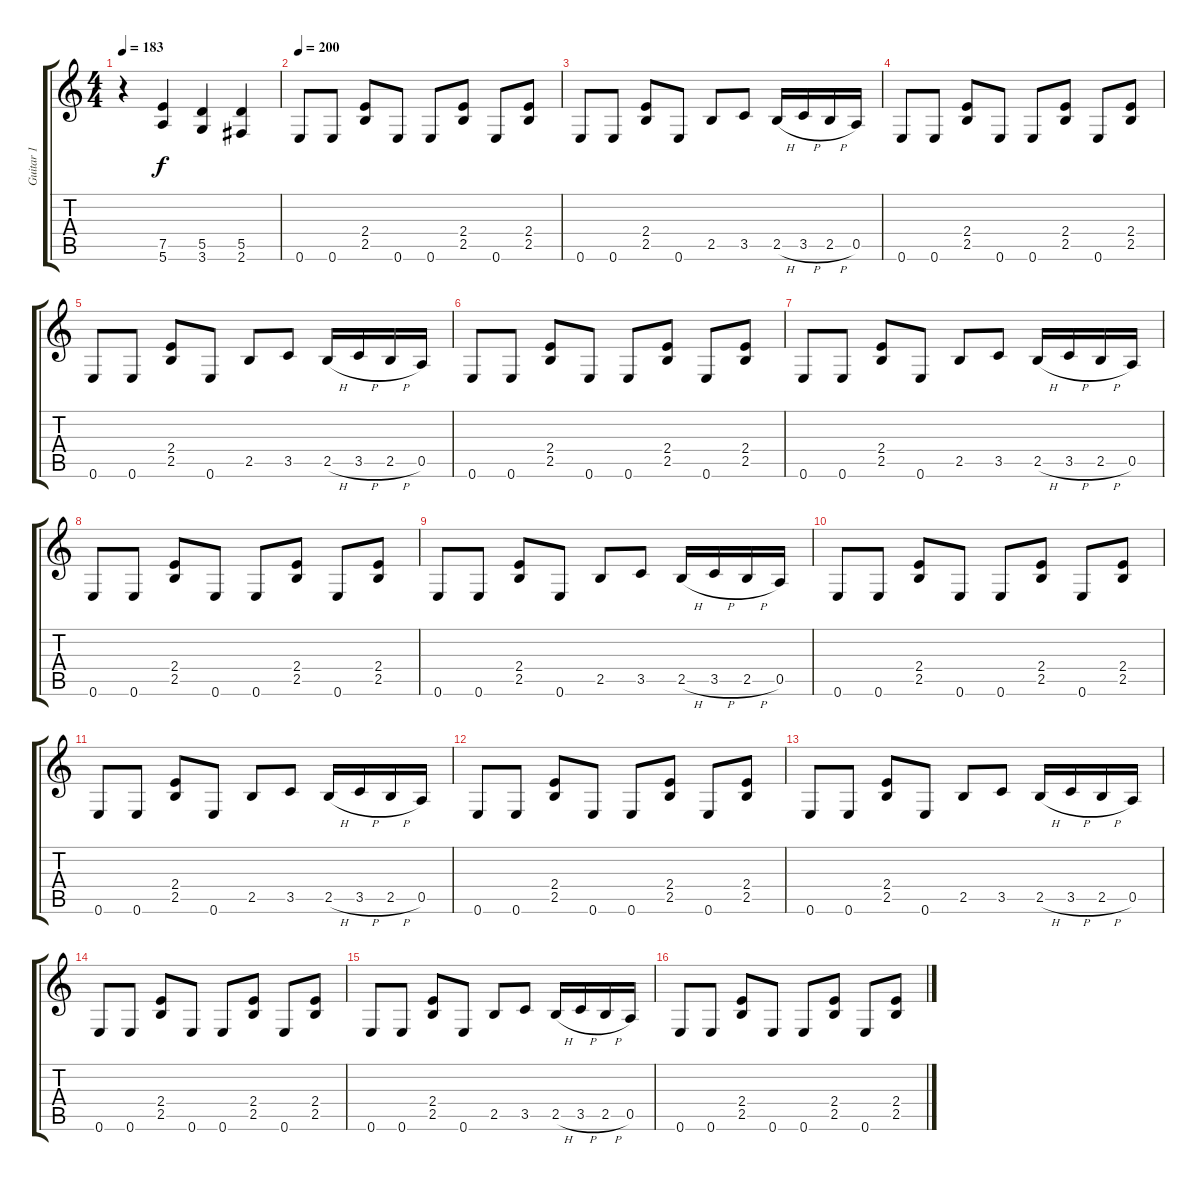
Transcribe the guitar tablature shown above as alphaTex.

\track ("Guitar 1" "Guitar 1") {instrument distortionguitar}
\staff {score tabs}
\tuning (E4 B3 G3 D3 A2 E2) {hide}
\ts (4 4)
\tempo 183
\clef g2
\ks c
r.4{dy f} (7.5 5.6).4 (5.5 3.6).4 (5.5 2.6).4 |
\tempo 200
0.6.8 0.6.8 (2.4 2.5).8 0.6.8 0.6.8 (2.4 2.5).8 0.6.8 (2.4 2.5).8 |
0.6.8 0.6.8 (2.4 2.5).8 0.6.8 2.5.8 3.5.8 2.5{h}.16 3.5{h}.16 2.5{h}.16 0.5.16 |
0.6.8 0.6.8 (2.4 2.5).8 0.6.8 0.6.8 (2.4 2.5).8 0.6.8 (2.4 2.5).8 |
0.6.8 0.6.8 (2.4 2.5).8 0.6.8 2.5.8 3.5.8 2.5{h}.16 3.5{h}.16 2.5{h}.16 0.5.16 |
0.6.8 0.6.8 (2.4 2.5).8 0.6.8 0.6.8 (2.4 2.5).8 0.6.8 (2.4 2.5).8 |
0.6.8 0.6.8 (2.4 2.5).8 0.6.8 2.5.8 3.5.8 2.5{h}.16 3.5{h}.16 2.5{h}.16 0.5.16 |
0.6.8 0.6.8 (2.4 2.5).8 0.6.8 0.6.8 (2.4 2.5).8 0.6.8 (2.4 2.5).8 |
0.6.8 0.6.8 (2.4 2.5).8 0.6.8 2.5.8 3.5.8 2.5{h}.16 3.5{h}.16 2.5{h}.16 0.5.16 |
0.6.8 0.6.8 (2.4 2.5).8 0.6.8 0.6.8 (2.4 2.5).8 0.6.8 (2.4 2.5).8 |
0.6.8 0.6.8 (2.4 2.5).8 0.6.8 2.5.8 3.5.8 2.5{h}.16 3.5{h}.16 2.5{h}.16 0.5.16 |
0.6.8 0.6.8 (2.4 2.5).8 0.6.8 0.6.8 (2.4 2.5).8 0.6.8 (2.4 2.5).8 |
0.6.8 0.6.8 (2.4 2.5).8 0.6.8 2.5.8 3.5.8 2.5{h}.16 3.5{h}.16 2.5{h}.16 0.5.16 |
0.6.8 0.6.8 (2.4 2.5).8 0.6.8 0.6.8 (2.4 2.5).8 0.6.8 (2.4 2.5).8 |
0.6.8 0.6.8 (2.4 2.5).8 0.6.8 2.5.8 3.5.8 2.5{h}.16 3.5{h}.16 2.5{h}.16 0.5.16 |
0.6.8 0.6.8 (2.4 2.5).8 0.6.8 0.6.8 (2.4 2.5).8 0.6.8 (2.4 2.5).8
